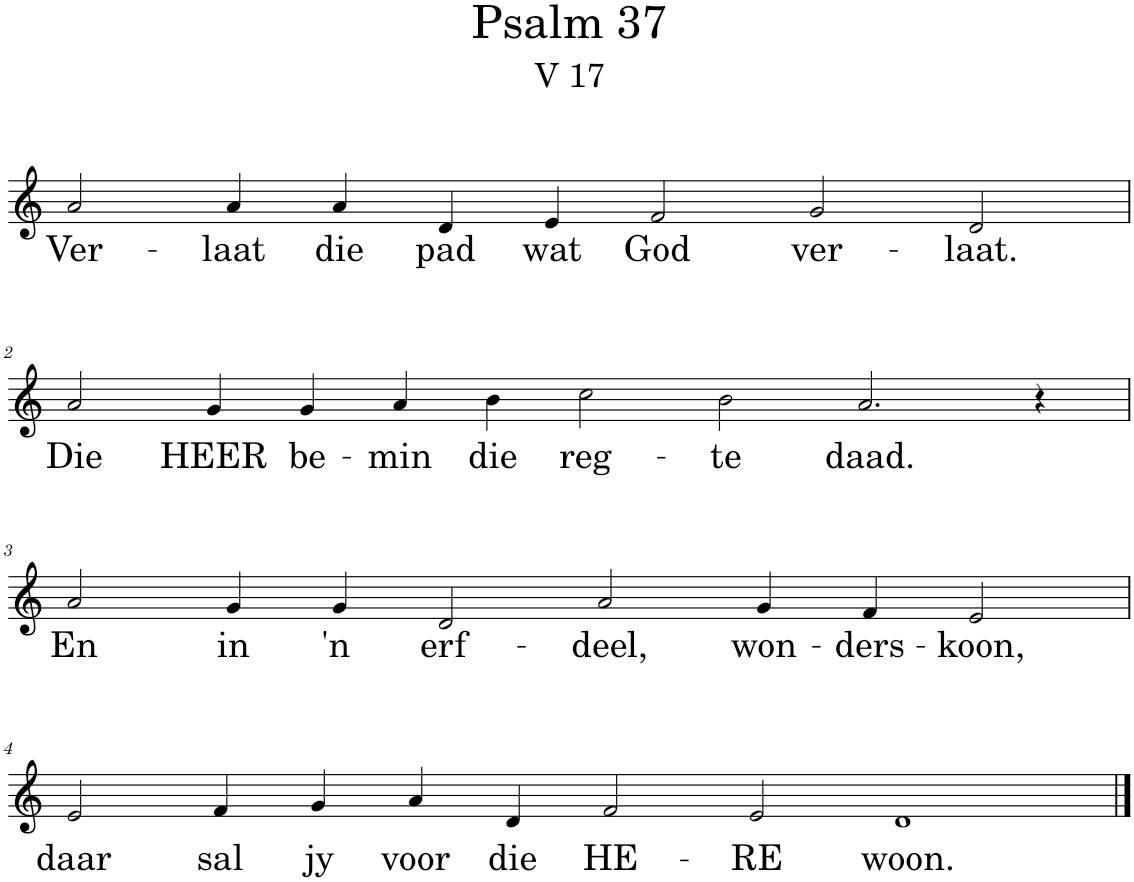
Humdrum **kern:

**kern	**text
*part1	*part1
*staff1	*staff1
*I"Pipe Organ	*
*I'Org.	*
*clefG2	*
*k[]	*
*M12/4	*
=1	=1
!	!LO:LY:b
2a/	Ver-
!	!LO:LY:b
4a/	-laat
!	!LO:LY:b
4a/	die
!	!LO:LY:b
4d/	pad
!	!LO:LY:b
4e/	wat
!	!LO:LY:b
2f/	God
!	!LO:LY:b
2g/	ver-
!	!LO:LY:b
2d/	-laat.
!!LO:LB:g=z
=2	=2
*M14/4	*
!	!LO:LY:b
2a/	Die
!	!LO:LY:b
4g/	HEER
!	!LO:LY:b
4g/	be-
!	!LO:LY:b
4a/	-min
!	!LO:LY:b
4b\	die
!	!LO:LY:b
2cc\	reg-
!	!LO:LY:b
2b\	-te
!	!LO:LY:b
2.a/	daad.
4r	.
!!LO:LB:g=z
=3	=3
*M12/4	*
!	!LO:LY:b
2a/	En
!	!LO:LY:b
4g/	in
!	!LO:LY:b
4g/	'n
!	!LO:LY:b
2d/	erf-
!	!LO:LY:b
2a/	-deel,
!	!LO:LY:b
4g/	won-
!	!LO:LY:b
4f/	-ders-
!	!LO:LY:b
2e/	-koon,
!!LO:LB:g=z
=4	=4
*M14/4	*
!	!LO:LY:b
2e/	daar
!	!LO:LY:b
4f/	sal
!	!LO:LY:b
4g/	jy
!	!LO:LY:b
4a/	voor
!	!LO:LY:b
4d/	die
!	!LO:LY:b
2f/	HE-
!	!LO:LY:b
2e/	-RE
!	!LO:LY:b
1d	woon.
==	==
*-	*-
